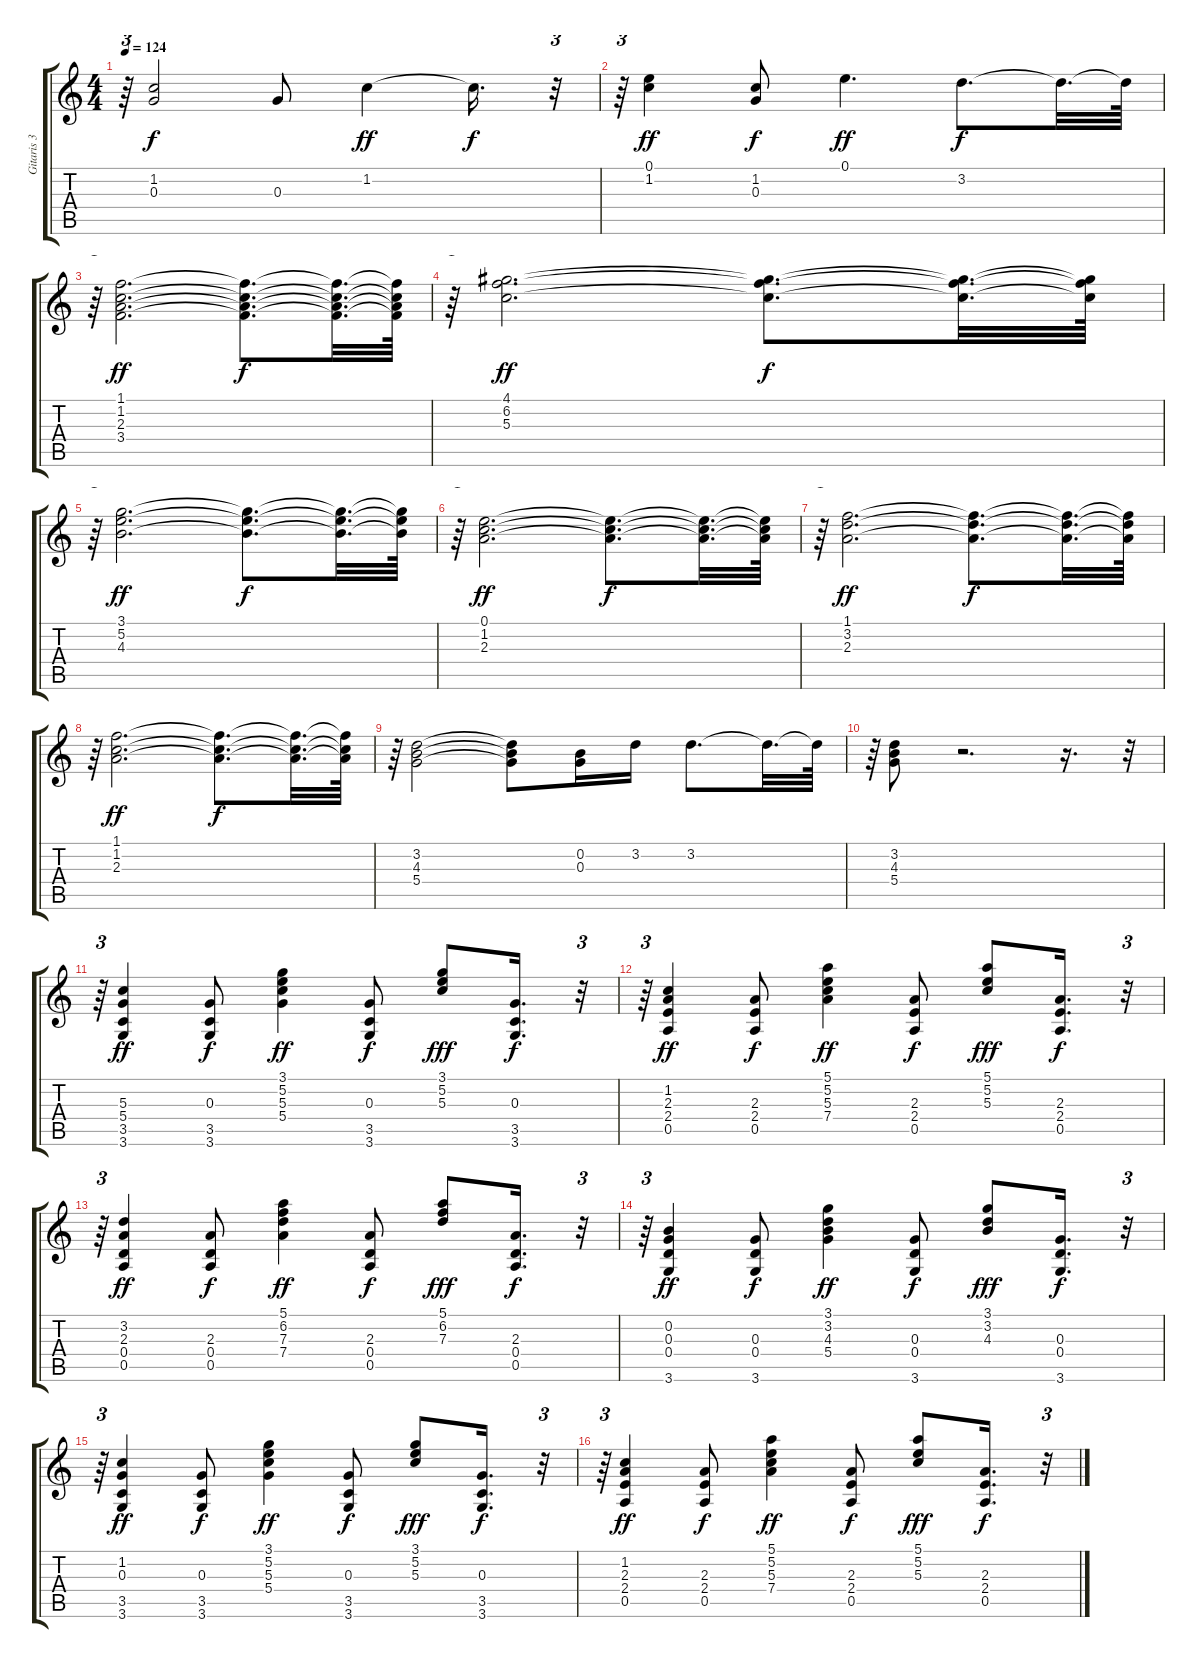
\track ("Gitaris 3" "Gitaris 3") {instrument acousticguitarsteel}
\staff {score tabs}
\tuning (E4 B3 G3 D3 A2 E2) {hide}
\ts (4 4)
\tempo 124
\clef g2
\ks c
r.64{tu (3 2) dy f} (1.2 0.3).2 0.3.8 1.2.4{dy ff} 1.2{t}.16{d dy f} r.32{tu (3 2)} |
r.64{tu (3 2)} (0.1 1.2).4{dy ff} (1.2 0.3).8{dy f} 0.1.4{d dy ff} 3.2.8{d dy f} 3.2{t}.32{d} 3.2{t}.64 |
r.64{tu (3 2)} (1.1 1.2 2.3 3.4).2{d dy ff} (1.1{t} 1.2{t} 2.3{t} 3.4{t}).8{d dy f} (1.1{t} 1.2{t} 2.3{t} 3.4{t}).32{d} (1.1{t} 1.2{t} 2.3{t} 3.4{t}).64 |
r.64{tu (3 2)} (4.1 6.2 5.3).2{d dy ff} (4.1{t} 6.2{t} 5.3{t}).8{d dy f} (4.1{t} 6.2{t} 5.3{t}).32{d} (4.1{t} 6.2{t} 5.3{t}).64 |
r.64{tu (3 2)} (3.1 5.2 4.3).2{d dy ff} (3.1{t} 5.2{t} 4.3{t}).8{d dy f} (3.1{t} 5.2{t} 4.3{t}).32{d} (3.1{t} 5.2{t} 4.3{t}).64 |
r.64{tu (3 2)} (0.1 1.2 2.3).2{d dy ff} (0.1{t} 1.2{t} 2.3{t}).8{d dy f} (0.1{t} 1.2{t} 2.3{t}).32{d} (0.1{t} 1.2{t} 2.3{t}).64 |
r.64{tu (3 2)} (1.1 3.2 2.3).2{d dy ff} (1.1{t} 3.2{t} 2.3{t}).8{d dy f} (1.1{t} 3.2{t} 2.3{t}).32{d} (1.1{t} 3.2{t} 2.3{t}).64 |
r.64{tu (3 2)} (1.1 1.2 2.3).2{d dy ff} (1.1{t} 1.2{t} 2.3{t}).8{d dy f} (1.1{t} 1.2{t} 2.3{t}).32{d} (1.1{t} 1.2{t} 2.3{t}).64 |
r.64{tu (3 2)} (3.2 4.3 5.4).2 (3.2{t} 4.3{t} 5.4{t}).8 (0.2 0.3).16 3.2.16 3.2.8{d} 3.2{t}.32{d} 3.2{t}.64 |
r.64{tu (3 2)} (3.2 4.3 5.4).8 r.2{d} r.16{d} r.32{tu (3 2)} |
r.64{tu (3 2)} (5.3 5.4 3.5 3.6).4{dy ff} (0.3 3.5 3.6).8{dy f} (3.1 5.2 5.3 5.4).4{dy ff} (0.3 3.5 3.6).8{dy f} (3.1 5.2 5.3).8{dy fff} (0.3 3.5 3.6).16{d dy f} r.32{tu (3 2)} |
r.64{tu (3 2)} (1.2 2.3 2.4 0.5).4{dy ff} (2.3 2.4 0.5).8{dy f} (5.1 5.2 5.3 7.4).4{dy ff} (2.3 2.4 0.5).8{dy f} (5.1 5.2 5.3).8{dy fff} (2.3 2.4 0.5).16{d dy f} r.32{tu (3 2)} |
r.64{tu (3 2)} (3.2 2.3 0.4 0.5).4{dy ff} (2.3 0.4 0.5).8{dy f} (5.1 6.2 7.3 7.4).4{dy ff} (2.3 0.4 0.5).8{dy f} (5.1 6.2 7.3).8{dy fff} (2.3 0.4 0.5).16{d dy f} r.32{tu (3 2)} |
r.64{tu (3 2)} (0.2 0.3 0.4 3.6).4{dy ff} (0.3 0.4 3.6).8{dy f} (3.1 3.2 4.3 5.4).4{dy ff} (0.3 0.4 3.6).8{dy f} (3.1 3.2 4.3).8{dy fff} (0.3 0.4 3.6).16{d dy f} r.32{tu (3 2)} |
r.64{tu (3 2)} (1.2 0.3 3.5 3.6).4{dy ff} (0.3 3.5 3.6).8{dy f} (3.1 5.2 5.3 5.4).4{dy ff} (0.3 3.5 3.6).8{dy f} (3.1 5.2 5.3).8{dy fff} (0.3 3.5 3.6).16{d dy f} r.32{tu (3 2)} |
r.64{tu (3 2)} (1.2 2.3 2.4 0.5).4{dy ff} (2.3 2.4 0.5).8{dy f} (5.1 5.2 5.3 7.4).4{dy ff} (2.3 2.4 0.5).8{dy f} (5.1 5.2 5.3).8{dy fff} (2.3 2.4 0.5).16{d dy f} r.32{tu (3 2)}
